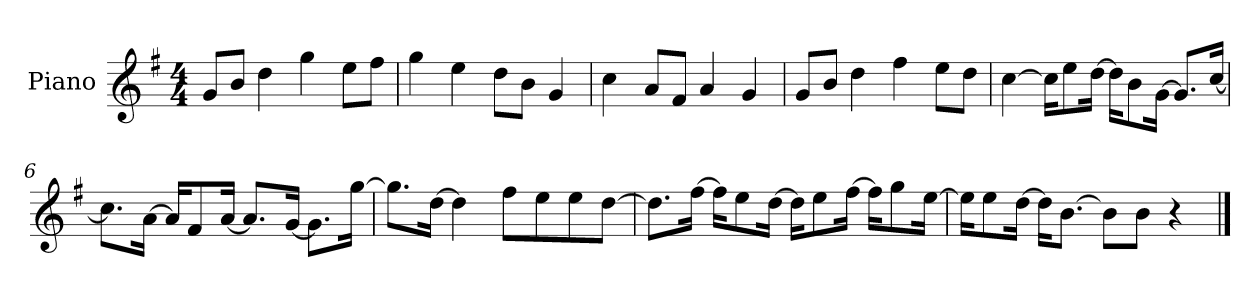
**kern
*part1
*staff1
*I"Piano
*I'P-no
*clefG2
*k[f#]
*M4/4
*MM90
=1
8g/L
8b/J
4dd\
4gg\
8ee\L
8ff#\J
=2
4gg\
4ee\
8dd\L
8b\J
4g/
=3
4cc\
8a/L
8f#/J
4a/
4g/
=4
8g/L
8b/J
4dd\
4ff#\
8ee\L
8dd\J
=5
[4cc\
16cc\KL]
8ee\
[16dd\Jk
16dd\KL]
8b\
[16g\Jk
8.g/L]
[16cc/Jk
!!LO:LB:g=z
=6
8.cc\L]
[16a\Jk
16a/KL]
8f#/
[16a/Jk
8.a/L]
[16g/Jk
8.g\L]
[16gg\Jk
=7
8.gg\L]
[16dd\Jk
4dd\]
8ff#\L
8ee\
8ee\
[8dd\J
=8
8.dd\L]
[16ff#\Jk
16ff#\KL]
8ee\
[16dd\Jk
16dd\KL]
8ee\
[16ff#\Jk
16ff#\KL]
8gg\
[16ee\Jk
=9
16ee\KL]
8ee\
[16dd\Jk
16dd\KL]
[8.b\J
8b\L]
8b\J
4r
==
*-
